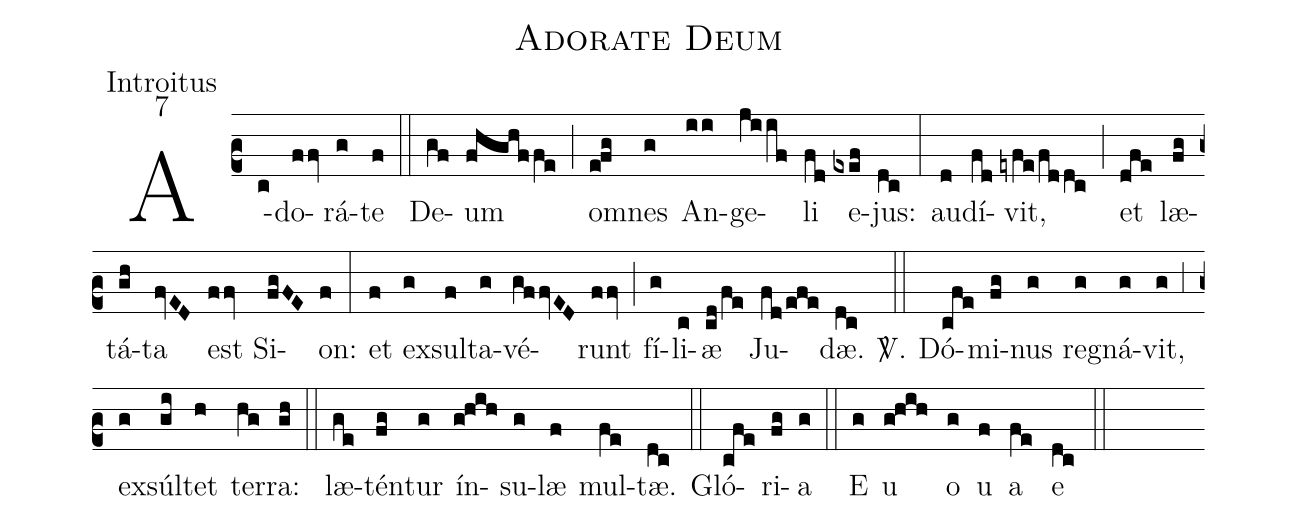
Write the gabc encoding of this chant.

name:Adorate Deum;
office-part:Introitus;
mode:7;
%%
(c2) A(c)do(ffv)rá(g)te(f) (::) De(gf)um(fhghffe) (;) o(e!fg)mnes(g) An(ii)ge(jiif)li(fd) e(exef)jus:(dc) (:) au(d)dí(fd)vit,(eyfe/fddc) (;) et(dfe) læ(fg)tá(gh)ta(fvED) est(ffv) Si(fgFE)on:(f) (:) et(f) ex(g)sul(f)ta(g)vé(gffvED)runt(ffv) (;) fí(g)li(c)æ(cd/fe) Ju(fd/efe)dæ.(dc) <sp>V/</sp>.(::) Dó(cfe)mi(fg)nus(g) re(g)gná(g)vit,(g) (;3) ex(g)súl(gi)tet(h) ter(hg)ra:(gh) (::) læ(ge)tén(fg)tur(g) ín(g!hih)su(g)læ(f) mul(fe)tæ.(dc) (::) Gló(cfe)ri(fg)a(g) (::) E(g) u(g!hih) o(g) u(f) a(fe) e(dc) (::)
